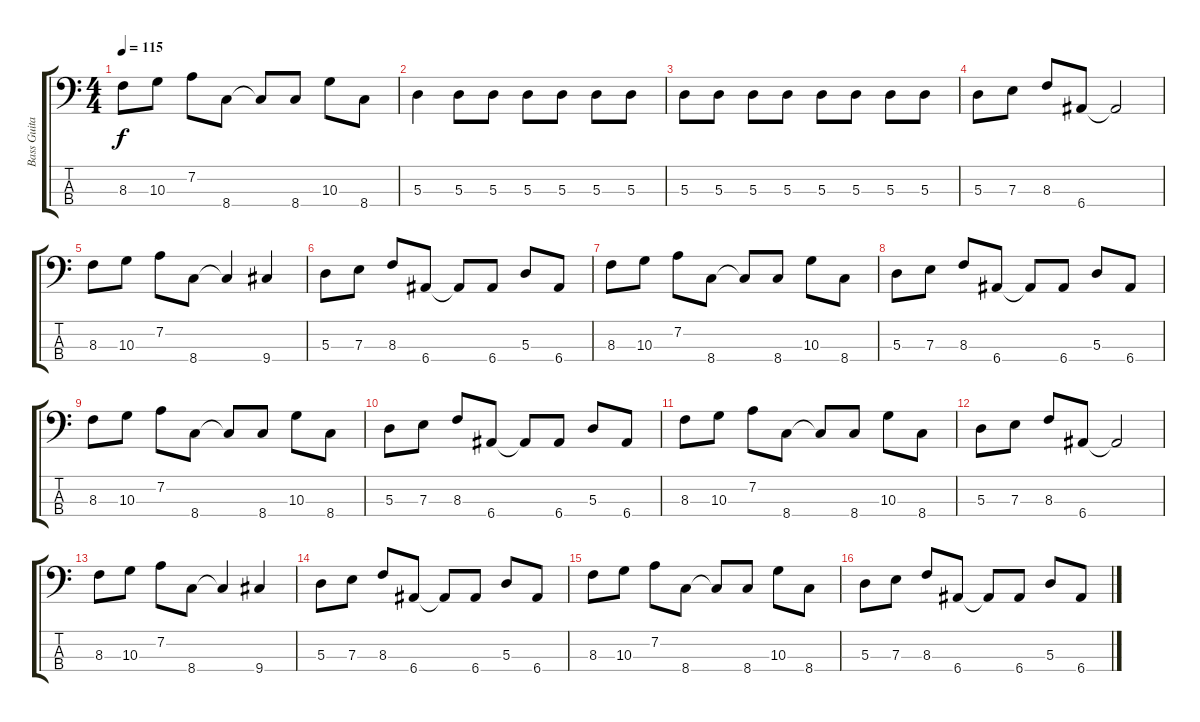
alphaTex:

\track ("Bass Guitar" "Bass Guita") {instrument electricbasspick}
\staff {score tabs}
\tuning (G2 D2 A1 E1) {hide}
\ts (4 4)
\tempo 115
\clef f4
\ks c
8.3.8{dy f} 10.3.8 7.2.8 8.4.8 8.4{t}.8 8.4.8 10.3.8 8.4.8 |
5.3.4 5.3.8 5.3.8 5.3.8 5.3.8 5.3.8 5.3.8 |
5.3.8 5.3.8 5.3.8 5.3.8 5.3.8 5.3.8 5.3.8 5.3.8 |
5.3.8 7.3.8 8.3.8 6.4.8 6.4{t}.2 |
8.3.8 10.3.8 7.2.8 8.4.8 8.4{t}.4 9.4.4 |
5.3.8 7.3.8 8.3.8 6.4.8 6.4{t}.8 6.4.8 5.3.8 6.4.8 |
8.3.8 10.3.8 7.2.8 8.4.8 8.4{t}.8 8.4.8 10.3.8 8.4.8 |
5.3.8 7.3.8 8.3.8 6.4.8 6.4{t}.8 6.4.8 5.3.8 6.4.8 |
8.3.8 10.3.8 7.2.8 8.4.8 8.4{t}.8 8.4.8 10.3.8 8.4.8 |
5.3.8 7.3.8 8.3.8 6.4.8 6.4{t}.8 6.4.8 5.3.8 6.4.8 |
8.3.8 10.3.8 7.2.8 8.4.8 8.4{t}.8 8.4.8 10.3.8 8.4.8 |
5.3.8 7.3.8 8.3.8 6.4.8 6.4{t}.2 |
8.3.8 10.3.8 7.2.8 8.4.8 8.4{t}.4 9.4.4 |
5.3.8 7.3.8 8.3.8 6.4.8 6.4{t}.8 6.4.8 5.3.8 6.4.8 |
8.3.8 10.3.8 7.2.8 8.4.8 8.4{t}.8 8.4.8 10.3.8 8.4.8 |
5.3.8 7.3.8 8.3.8 6.4.8 6.4{t}.8 6.4.8 5.3.8 6.4.8
